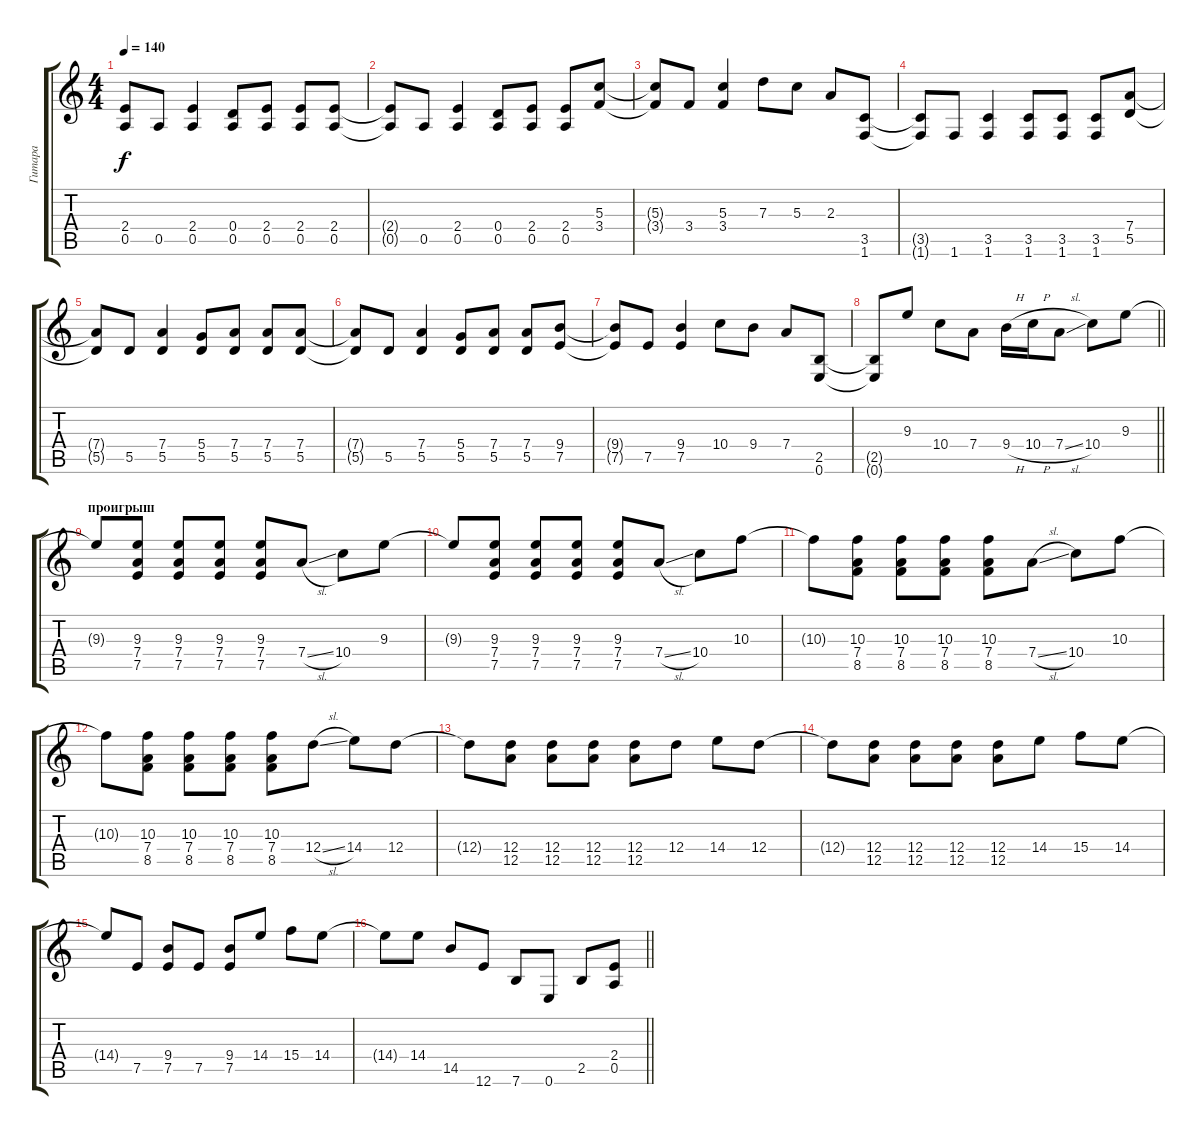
\track ("Гитара" "Гитара") {instrument distortionguitar}
\staff {score tabs}
\tuning (E4 B3 G3 D3 A2 E2) {hide}
\ts (4 4)
\tempo 140
\clef g2
\ks c
(2.4{t} 0.5{t}).8{dy f} 0.5.8 (2.4 0.5).4 (0.4 0.5).8 (2.4 0.5).8 (2.4 0.5).8 (2.4 0.5).8 |
(2.4{t} 0.5{t}).8 0.5.8 (2.4 0.5).4 (0.4 0.5).8 (2.4 0.5).8 (2.4 0.5).8 (5.3 3.4).8 |
(5.3{t} 3.4{t}).8 3.4.8 (5.3 3.4).4 7.3.8 5.3.8 2.3.8 (3.5 1.6).8 |
(3.5{t} 1.6{t}).8 1.6.8 (3.5 1.6).4 (3.5 1.6).8 (3.5 1.6).8 (3.5 1.6).8 (7.4 5.5).8 |
(7.4{t} 5.5{t}).8 5.5.8 (7.4 5.5).4 (5.4 5.5).8 (7.4 5.5).8 (7.4 5.5).8 (7.4 5.5).8 |
(7.4{t} 5.5{t}).8 5.5.8 (7.4 5.5).4 (5.4 5.5).8 (7.4 5.5).8 (7.4 5.5).8 (9.4 7.5).8 |
(9.4{t} 7.5{t}).8 7.5.8 (9.4 7.5).4 10.4.8 9.4.8 7.4.8 (2.5 0.6).8 |
\barLineRight lightlight
(2.5{t} 0.6{t}).8 9.3.8 10.4.8 7.4.8 9.4{h}.16 10.4{h}.16 7.4{sl}.8 10.4.8 9.3.8 |
\section ("" "проигрыш")
9.3{t}.8 (9.3 7.4 7.5).8 (9.3 7.4 7.5).8 (9.3 7.4 7.5).8 (9.3 7.4 7.5).8 7.4{sl}.8 10.4.8 9.3.8 |
9.3{t}.8 (9.3 7.4 7.5).8 (9.3 7.4 7.5).8 (9.3 7.4 7.5).8 (9.3 7.4 7.5).8 7.4{sl}.8 10.4.8 10.3.8 |
10.3{t}.8 (10.3 7.4 8.5).8 (10.3 7.4 8.5).8 (10.3 7.4 8.5).8 (10.3 7.4 8.5).8 7.4{sl}.8 10.4.8 10.3.8 |
10.3{t}.8 (10.3 7.4 8.5).8 (10.3 7.4 8.5).8 (10.3 7.4 8.5).8 (10.3 7.4 8.5).8 12.4{sl}.8 14.4.8 12.4.8 |
12.4{t}.8 (12.4 12.5).8 (12.4 12.5).8 (12.4 12.5).8 (12.4 12.5).8 12.4.8 14.4.8 12.4.8 |
12.4{t}.8 (12.4 12.5).8 (12.4 12.5).8 (12.4 12.5).8 (12.4 12.5).8 14.4.8 15.4.8 14.4.8 |
14.4{t}.8 7.5.8 (9.4 7.5).8 7.5.8 (9.4 7.5).8 14.4.8 15.4.8 14.4.8 |
\barLineRight lightlight
14.4{t}.8 14.4.8 14.5.8 12.6.8 7.6.8 0.6.8 2.5.8 (2.4 0.5).8
